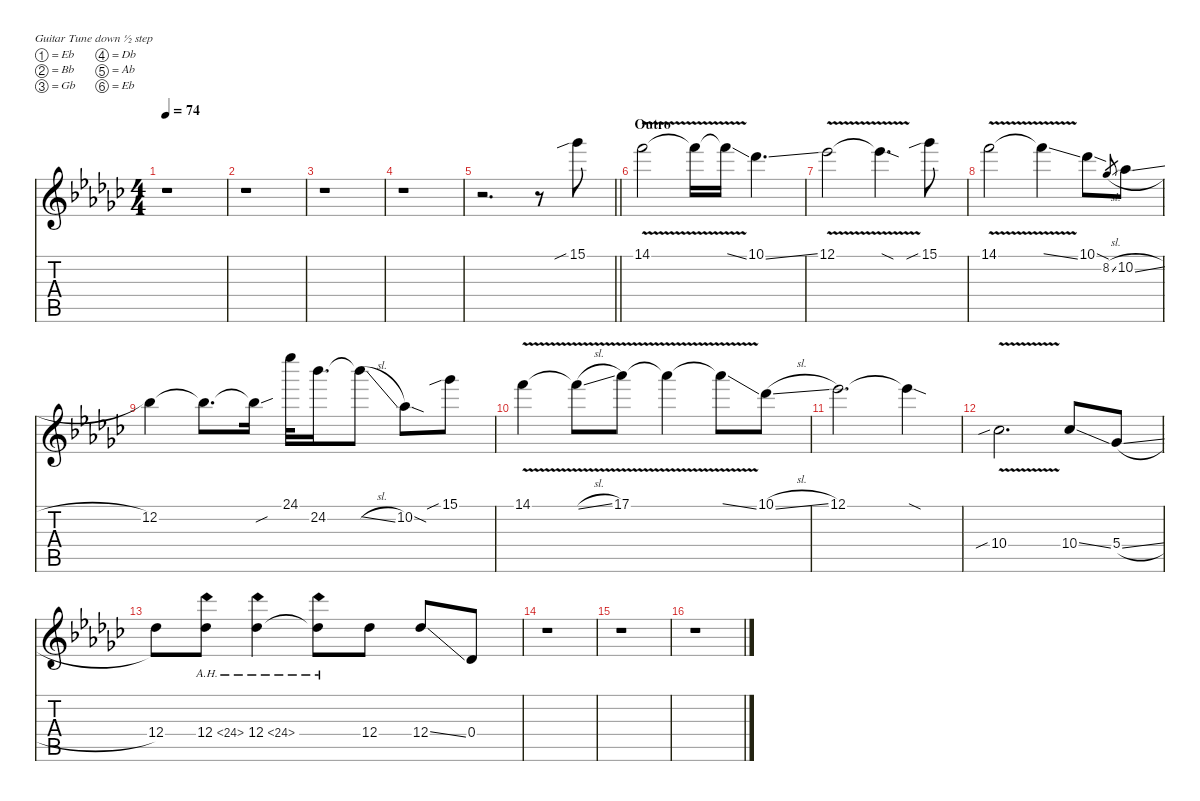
\defaultSystemsLayout 4
\hideDynamics
\bracketExtendMode nobrackets
\singleTrackTrackNamePolicy hidden
\multiTrackTrackNamePolicy hidden
\firstSystemTrackNameMode fullname
\firstSystemTrackNameOrientation horizontal
\otherSystemsTrackNameOrientation horizontal
\track ("Solo, Gtr.3, Hammett" "dist.guit.") {instrument distortionguitar}
\staff {score tabs}
\tuning (Eb4 Bb3 Gb3 Db3 Ab2 Eb2)
\ts (4 4)
\tempo 74
\clef g2
\ks ebminor
r.1{dy f beam Down} |
r.1{beam Down} |
r.1{beam Down} |
r.1{beam Down} |
\barLineRight lightlight
r.2{d beam Down} r.8{beam Down} 15.1{sib acc b}.8{beam Down} |
\section ("" "Outro")
14.1{v acc forcenatural}.2{beam Down} 14.1{v t acc forcenatural}.16{beam Down} 14.1{v ss t acc forcenatural}.16{beam Down} 10.1{ss acc b}.4{d beam Down} |
12.1{v acc b}.2{beam Down} 12.1{v sod t acc b}.4{d beam Down} 15.1{sib acc b}.8{beam Down} |
14.1{v acc forcenatural}.2{beam Down} 14.1{v ss t acc forcenatural}.4{beam Down} 10.1{sod acc b}.8{beam Down} 8.2{sl acc b}.8{gr dy mf beam Up} 10.2{sl acc b}.8{dy f beam Down} |
12.2{acc b}.4{beam Down} 12.2{t acc b}.8{d beam Down} 12.2{sou t acc b}.16{beam Down} 24.1{acc b}.32{beam Down} 24.2{acc b}.16{d beam Down} 24.2{sl t acc b}.8{beam Down} 10.2{sod acc b}.8{beam Down} 15.1{sib acc b}.8{beam Down} |
14.1{v acc forcenatural}.4{beam Down} 14.1{v sl t acc forcenatural}.8{beam Down} 17.1{v acc b}.8{beam Down} 17.1{v t acc b}.4{beam Down} 17.1{v ss t acc b}.8{beam Down} 10.1{sl acc b}.8{beam Down} |
12.1{acc b}.2{d beam Down} 12.1{sod t acc b}.4{beam Down} |
10.4{v sib acc b}.2{d beam Down} 10.4{ss acc b}.8{beam Up} 5.4{sl acc b}.8{beam Up} |
12.4{acc b}.8{beam Down} 12.4{ah 12 acc b}.8{beam Down} 12.4{ah 12 acc b}.4{beam Down} 12.4{ah 12 t acc b}.8{beam Down} 12.4{acc b}.8{beam Down} 12.4{ss acc b}.8{beam Up} 0.4{acc b}.8{beam Up} |
r.1{beam Down} |
r.1{beam Down} |
r.1{beam Down}
